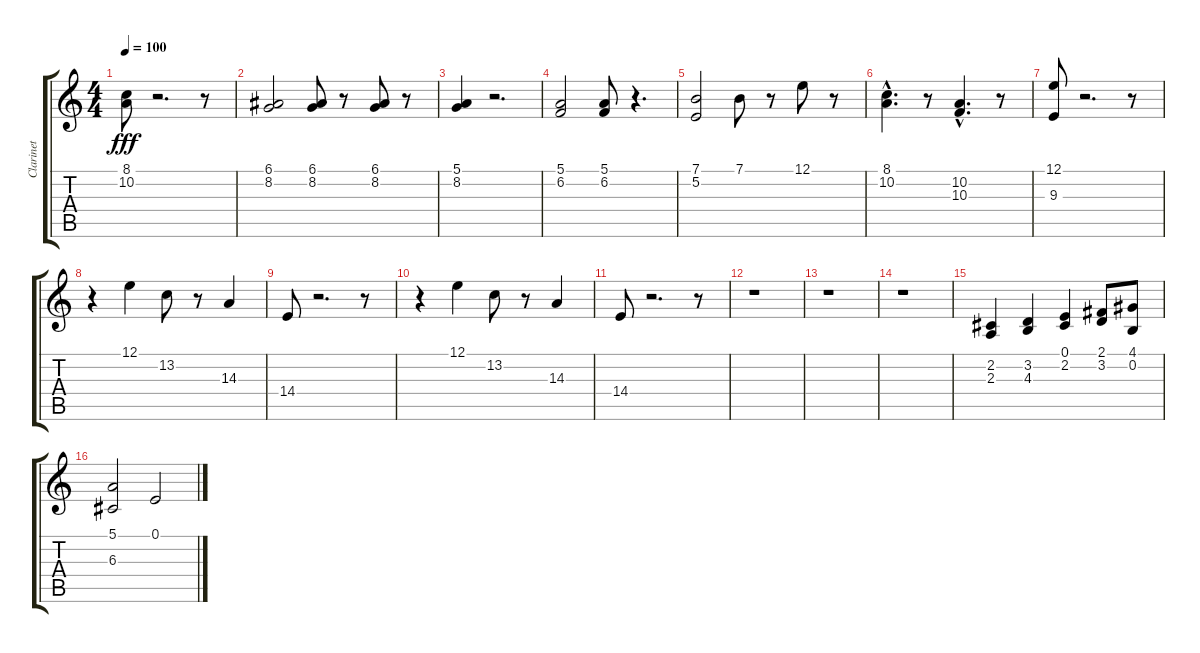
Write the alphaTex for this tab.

\track ("Clarinet" "Clarinet") {instrument clarinet}
\staff {score tabs}
\tuning (E4 B3 G3 D3 A2 E2) {hide}
\ts (4 4)
\tempo 100
\clef g2
\ks c
(8.1 10.2).8{dy fff} r.2{d} r.8 |
(6.1 8.2).2 (6.1 8.2).8 r.8 (6.1 8.2).8 r.8 |
(5.1 8.2).4 r.2{d} |
(5.1 6.2).2 (5.1 6.2).8 r.4{d} |
(7.1 5.2).2 7.1.8 r.8 12.1.8 r.8 |
(8.1{hac} 10.2{hac}).4{d} r.8 (10.2{hac} 10.3{hac}).4{d} r.8 |
(12.1 9.3).8 r.2{d} r.8 |
r.4 12.1.4 13.2.8 r.8 14.3.4 |
14.4.8 r.2{d} r.8 |
r.4 12.1.4 13.2.8 r.8 14.3.4 |
14.4.8 r.2{d} r.8 |
r.1 |
r.1 |
r.1 |
(2.2 2.3).4 (3.2 4.3).4 (0.1 2.2).4 (2.1 3.2).8 (4.1 0.2).8 |
(5.1 6.3).2 0.1.2
